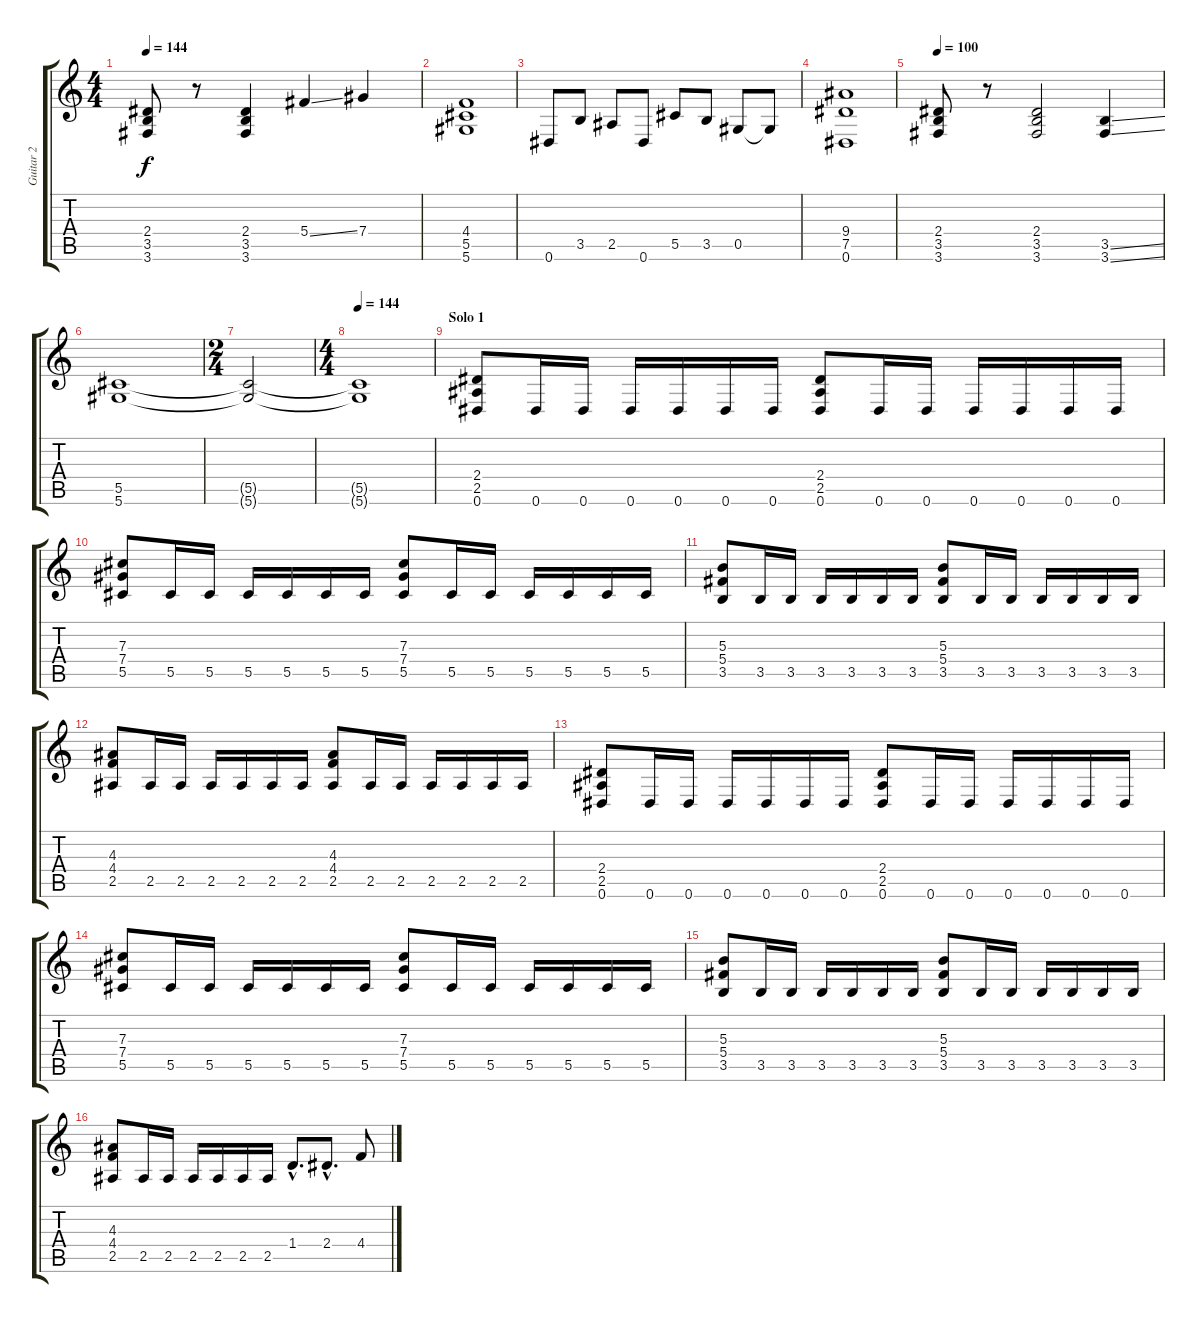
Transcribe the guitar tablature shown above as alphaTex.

\track ("Guitar 2" "Guitar 2") {instrument distortionguitar}
\staff {score tabs}
\tuning (Eb4 Bb3 Gb3 Db3 Ab2 Eb2) {hide}
\ts (4 4)
\tempo 144
\clef g2
\ks c
(2.4 3.5 3.6).8{dy f} r.8 (2.4 3.5 3.6).4 5.4{ss}.4 7.4.4 |
(4.4 5.5 5.6).1 |
0.6.8 3.5.8 2.5.8 0.6.8 5.5.8 3.5.8 0.5.8 0.5{t}.8 |
(9.4 7.5 0.6).1 |
\tempo 100
(2.4 3.5 3.6).8 r.8 (2.4 3.5 3.6).2 (3.5{ss} 3.6{ss}).4 |
(5.5 5.6).1 |
\ts (2 4)
(5.5{t} 5.6{t}).2 |
\ts (4 4)
\tempo 144
(5.5{t} 5.6{t}).1 |
\section ("" "Solo 1")
(2.4 2.5 0.6).8 0.6.16 0.6.16 0.6.16 0.6.16 0.6.16 0.6.16 (2.4 2.5 0.6).8 0.6.16 0.6.16 0.6.16 0.6.16 0.6.16 0.6.16 |
(7.3 7.4 5.5).8 5.5.16 5.5.16 5.5.16 5.5.16 5.5.16 5.5.16 (7.3 7.4 5.5).8 5.5.16 5.5.16 5.5.16 5.5.16 5.5.16 5.5.16 |
(5.3 5.4 3.5).8 3.5.16 3.5.16 3.5.16 3.5.16 3.5.16 3.5.16 (5.3 5.4 3.5).8 3.5.16 3.5.16 3.5.16 3.5.16 3.5.16 3.5.16 |
(4.3 4.4 2.5).8 2.5.16 2.5.16 2.5.16 2.5.16 2.5.16 2.5.16 (4.3 4.4 2.5).8 2.5.16 2.5.16 2.5.16 2.5.16 2.5.16 2.5.16 |
(2.4 2.5 0.6).8 0.6.16 0.6.16 0.6.16 0.6.16 0.6.16 0.6.16 (2.4 2.5 0.6).8 0.6.16 0.6.16 0.6.16 0.6.16 0.6.16 0.6.16 |
(7.3 7.4 5.5).8 5.5.16 5.5.16 5.5.16 5.5.16 5.5.16 5.5.16 (7.3 7.4 5.5).8 5.5.16 5.5.16 5.5.16 5.5.16 5.5.16 5.5.16 |
(5.3 5.4 3.5).8 3.5.16 3.5.16 3.5.16 3.5.16 3.5.16 3.5.16 (5.3 5.4 3.5).8 3.5.16 3.5.16 3.5.16 3.5.16 3.5.16 3.5.16 |
(4.3 4.4 2.5).8 2.5.16 2.5.16 2.5.16 2.5.16 2.5.16 2.5.16 1.4{hac}.8{d} 2.4{hac}.8{d} 4.4.8
